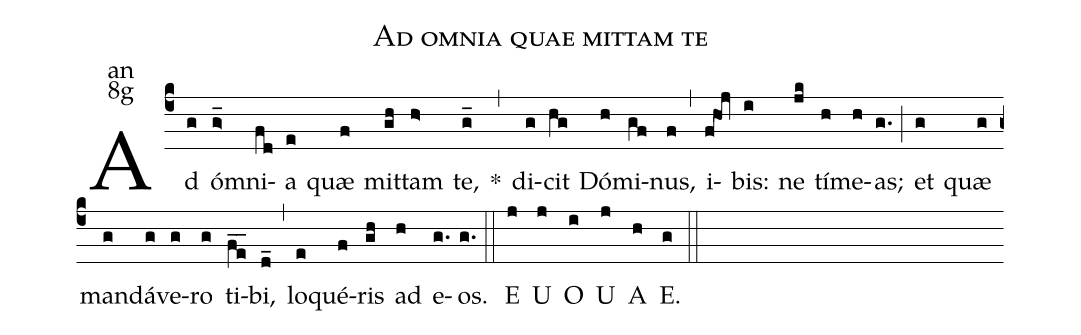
name:Ad omnia quae mittam te;
office-part:an;
mode:8g;
%%
(c4) Ad(g) ó(g_>)mni(fd)a(e) quæ(f) mit(gh)tam(h>) te,(g_) <sp>*</sp>(,)
di(g)cit(hg) Dó(h)mi(gf)nus,(f) (,) i(f@hoj)bis:(i) ne(jk) tí(h)me(h)as;(g.) (;)
et(g) quæ(g) man(g)dá(g)ve(g)ro(g) ti(fe__)bi,(d_) (,)
lo(e)qué(f)ris(gh) ad(h) e(g.)os.(g.) (::)
<eu>E(j) U(j) O(i) U(j) A(h) E.(g) </eu>(::)
